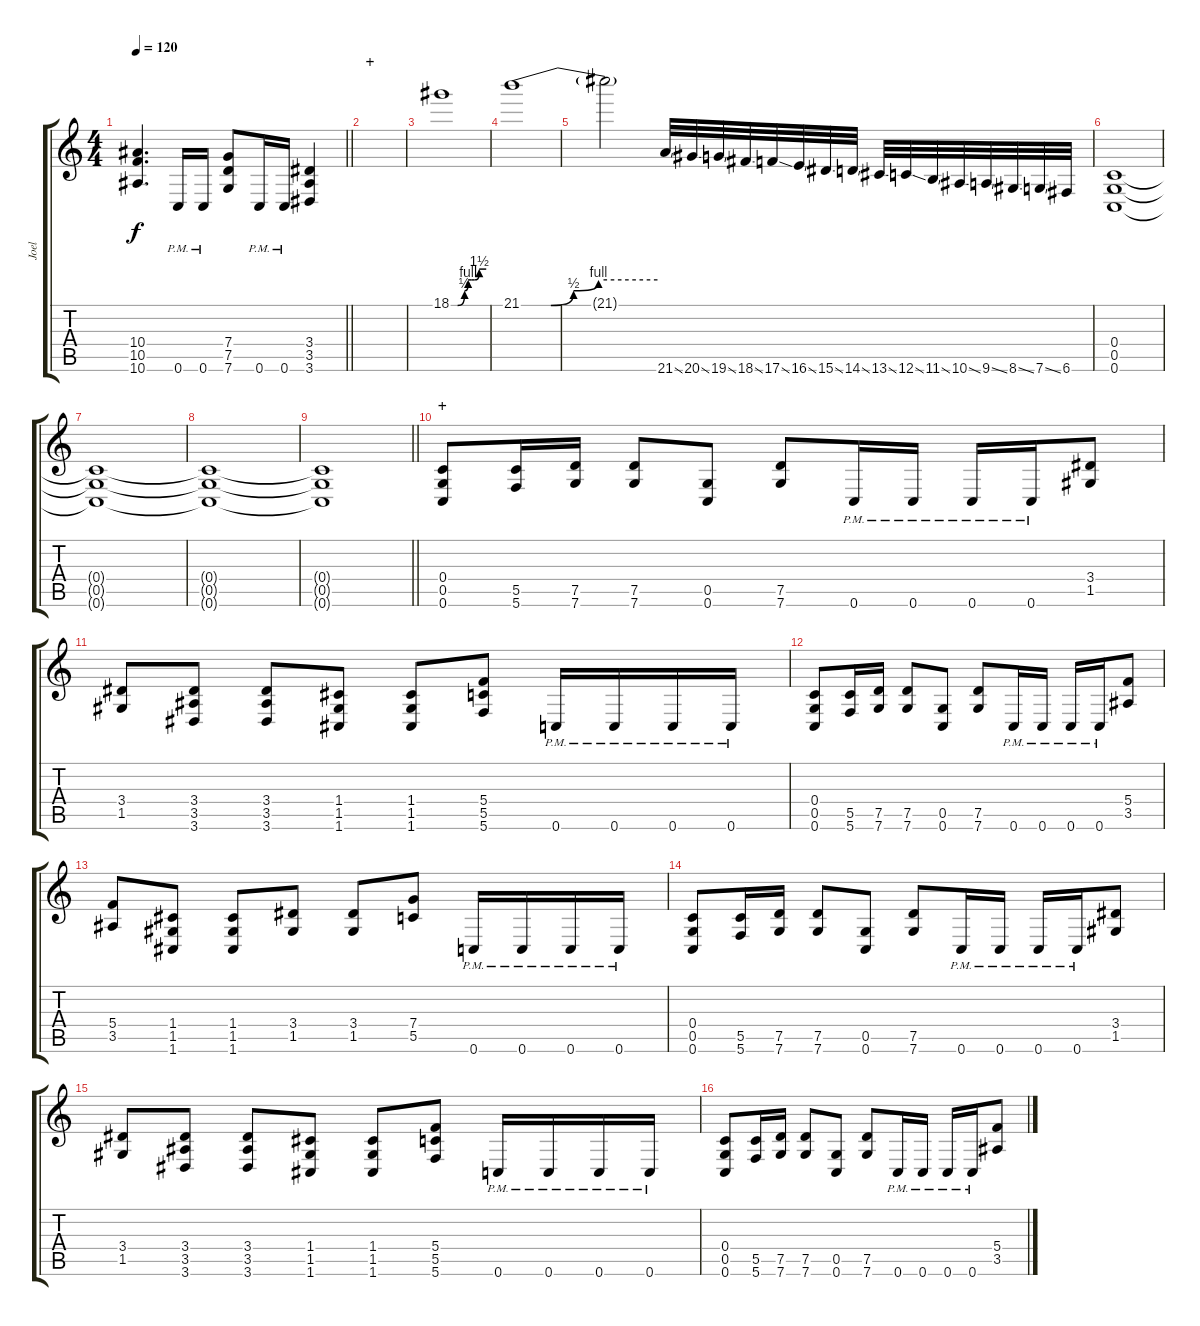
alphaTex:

\track ("Joel" "Joel") {instrument distortionguitar}
\staff {score tabs}
\tuning (D4 A3 F3 C3 G2 C2) {hide}
\ts (4 4)
\tempo 120
\clef g2
\barLineRight lightlight
\ks c
(10.4 10.5 10.6).4{d dy f} 0.6{pm}.16 0.6{pm}.16 (7.4 7.5 7.6).8 0.6{pm}.16 0.6{pm}.16 (3.4 3.5 3.6).4 |
\section ("" "+")
|
18.1{be (custom 0 0 11 0 23 2 29 4 35 4 40 4 48 6 60 6)}.1{volume 16} |
21.1{be (custom 0 0 13 0 23 2 34 4 60 4)}.1 |
21.1{t}.2 21.6{ss}.32 20.6{ss}.32 19.6{ss}.32 18.6{ss}.32 17.6{ss}.32 16.6{ss}.32 15.6{ss}.32 14.6{ss}.32 13.6{ss}.32 12.6{ss}.32 11.6{ss}.32 10.6{ss}.32 9.6{ss}.32 8.6{ss}.32 7.6{ss}.32 6.6.32 |
(0.4 0.5 0.6).1 |
(0.4{t} 0.5{t} 0.6{t}).1 |
(0.4{t} 0.5{t} 0.6{t}).1 |
\barLineRight lightlight
(0.4{t} 0.5{t} 0.6{t}).1 |
\section ("" "+")
(0.4 0.5 0.6).8 (5.5 5.6).16 (7.5 7.6).16 (7.5 7.6).8 (0.5 0.6).8 (7.5 7.6).8 0.6{pm}.16 0.6{pm}.16 0.6{pm}.16 0.6{pm}.16 (3.4 1.5).8 |
(3.4 1.5).8 (3.4 3.5 3.6).8 (3.4 3.5 3.6).8 (1.4 1.5 1.6).8 (1.4 1.5 1.6).8 (5.4 5.5 5.6).8 0.6{pm}.16 0.6{pm}.16 0.6{pm}.16 0.6{pm}.16 |
(0.4 0.5 0.6).8 (5.5 5.6).16 (7.5 7.6).16 (7.5 7.6).8 (0.5 0.6).8 (7.5 7.6).8 0.6{pm}.16 0.6{pm}.16 0.6{pm}.16 0.6{pm}.16 (5.4 3.5).8 |
(5.4 3.5).8 (1.4 1.5 1.6).8 (1.4 1.5 1.6).8 (3.4 1.5).8 (3.4 1.5).8 (7.4 5.5).8 0.6{pm}.16 0.6{pm}.16 0.6{pm}.16 0.6{pm}.16 |
(0.4 0.5 0.6).8 (5.5 5.6).16 (7.5 7.6).16 (7.5 7.6).8 (0.5 0.6).8 (7.5 7.6).8 0.6{pm}.16 0.6{pm}.16 0.6{pm}.16 0.6{pm}.16 (3.4 1.5).8 |
(3.4 1.5).8 (3.4 3.5 3.6).8 (3.4 3.5 3.6).8 (1.4 1.5 1.6).8 (1.4 1.5 1.6).8 (5.4 5.5 5.6).8 0.6{pm}.16 0.6{pm}.16 0.6{pm}.16 0.6{pm}.16 |
(0.4 0.5 0.6).8 (5.5 5.6).16 (7.5 7.6).16 (7.5 7.6).8 (0.5 0.6).8 (7.5 7.6).8 0.6{pm}.16 0.6{pm}.16 0.6{pm}.16 0.6{pm}.16 (5.4 3.5).8
